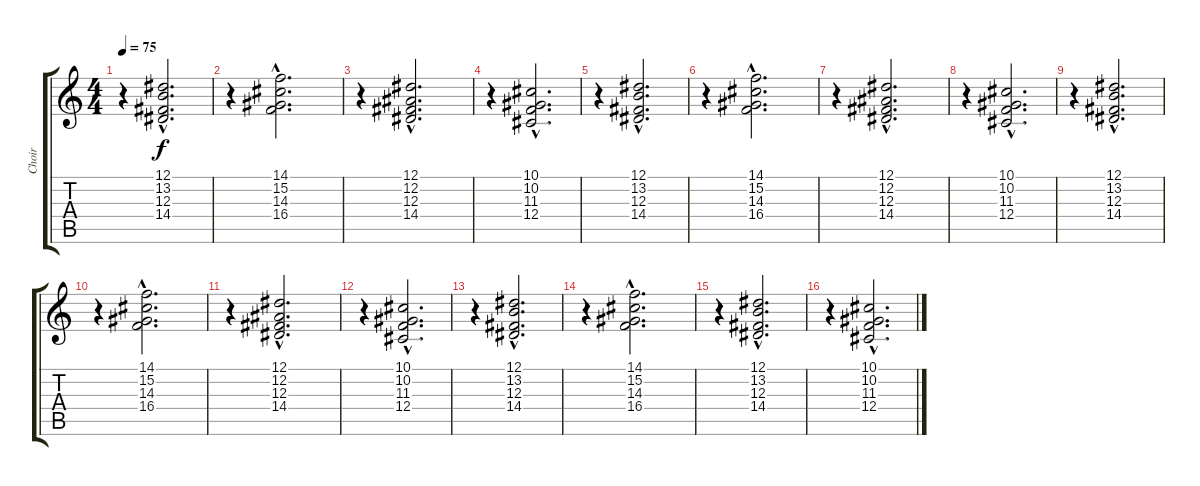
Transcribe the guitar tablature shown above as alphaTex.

\track ("Choir" "Choir") {instrument pad4choir}
\staff {score tabs}
\tuning (Eb4 Bb3 Gb3 Db3 Ab2 Eb2) {hide}
\ts (4 4)
\tempo 75
\clef g2
\ks c
r.4{dy f} (12.1{hac} 13.2{hac} 12.3{hac} 14.4{hac}).2{d} |
r.4 (14.1{hac} 15.2{hac} 14.3{hac} 16.4{hac}).2{d} |
r.4 (12.1{hac} 12.2{hac} 12.3{hac} 14.4{hac}).2{d} |
r.4 (10.1{hac} 10.2{hac} 11.3{hac} 12.4{hac}).2{d} |
r.4 (12.1{hac} 13.2{hac} 12.3{hac} 14.4{hac}).2{d} |
r.4 (14.1{hac} 15.2{hac} 14.3{hac} 16.4{hac}).2{d} |
r.4 (12.1{hac} 12.2{hac} 12.3{hac} 14.4{hac}).2{d} |
r.4 (10.1{hac} 10.2{hac} 11.3{hac} 12.4{hac}).2{d} |
r.4 (12.1{hac} 13.2{hac} 12.3{hac} 14.4{hac}).2{d} |
r.4 (14.1{hac} 15.2{hac} 14.3{hac} 16.4{hac}).2{d} |
r.4 (12.1{hac} 12.2{hac} 12.3{hac} 14.4{hac}).2{d} |
r.4 (10.1{hac} 10.2{hac} 11.3{hac} 12.4{hac}).2{d} |
r.4 (12.1{hac} 13.2{hac} 12.3{hac} 14.4{hac}).2{d} |
r.4 (14.1{hac} 15.2{hac} 14.3{hac} 16.4{hac}).2{d} |
r.4 (12.1{hac} 13.2{hac} 12.3{hac} 14.4{hac}).2{d} |
r.4 (10.1{hac} 10.2{hac} 11.3{hac} 12.4{hac}).2{d}
